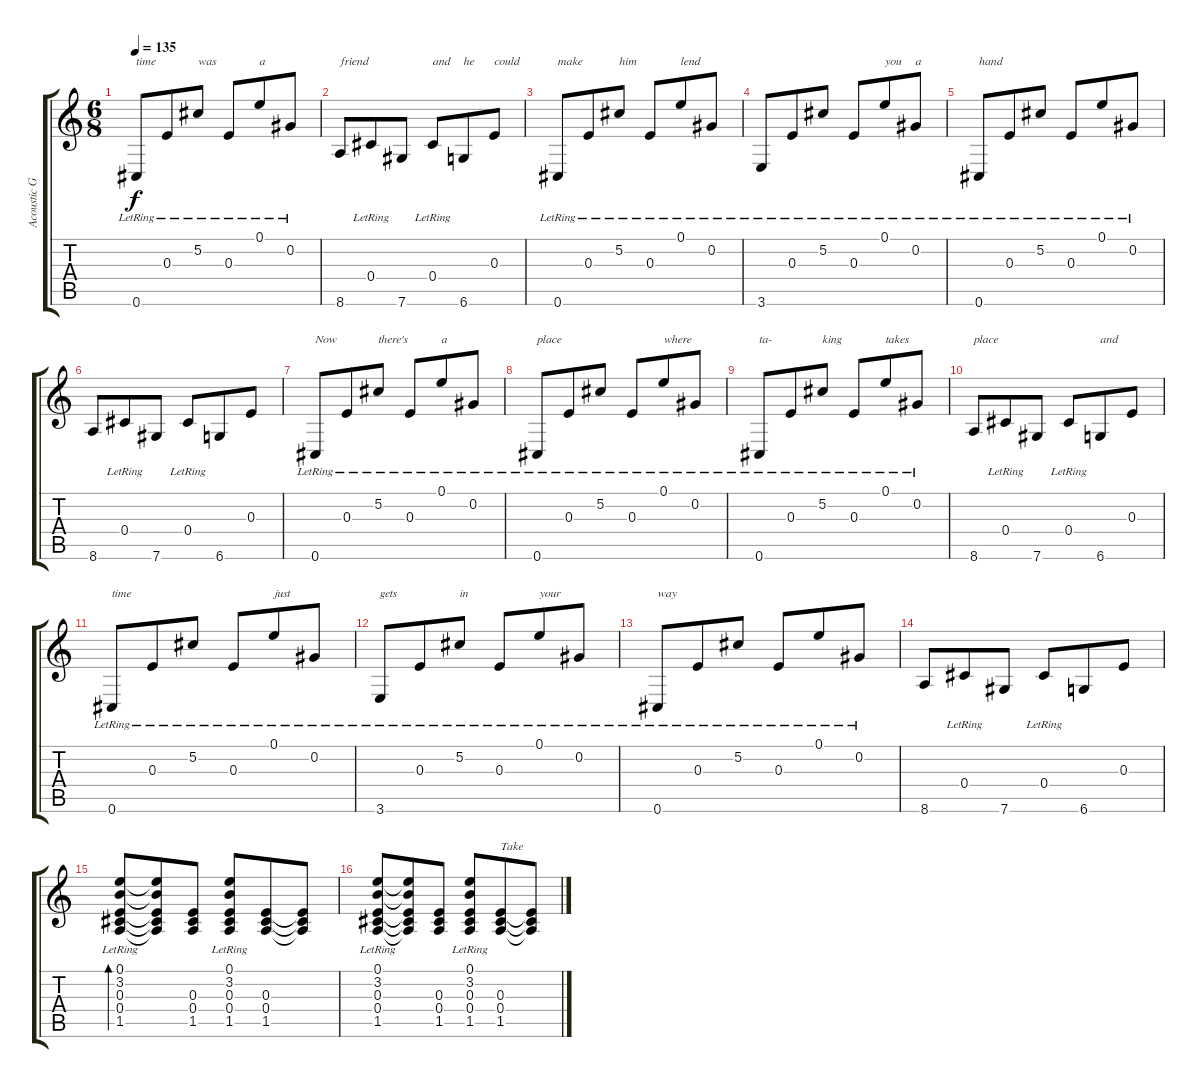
\track ("Acoustic Guitar" "Acoustic G") {instrument acousticguitarsteel}
\staff {score tabs}
\tuning (E4 Ab3 E3 Db3 Ab2 Db2) {hide}
\ts (6 8)
\tempo 135
\clef g2
\ks c
0.6{lr}.8{txt "time" dy f} 0.3{lr}.8 5.2{lr}.8{txt "was"} 0.3{lr}.8 0.1{lr}.8{txt "a"} 0.2{lr}.8 |
8.6.8{txt "friend"} 0.4{lr}.8 7.6.8 0.4{lr}.8{txt "and"} 6.6.8{txt "he"} 0.3.8{txt "could"} |
0.6{lr}.8{txt "make"} 0.3{lr}.8 5.2{lr}.8{txt "him"} 0.3{lr}.8 0.1{lr}.8{txt "lend"} 0.2{lr}.8 |
3.6{lr}.8 0.3{lr}.8 5.2{lr}.8 0.3{lr}.8 0.1{lr}.8{txt "you"} 0.2{lr}.8{txt "a"} |
0.6{lr}.8{txt "hand"} 0.3{lr}.8 5.2{lr}.8 0.3{lr}.8 0.1{lr}.8 0.2{lr}.8 |
8.6.8 0.4{lr}.8 7.6.8 0.4{lr}.8 6.6.8 0.3.8 |
0.6{lr}.8{txt "Now"} 0.3{lr}.8 5.2{lr}.8{txt "there's"} 0.3{lr}.8 0.1{lr}.8{txt "a"} 0.2{lr}.8 |
0.6{lr}.8{txt "place"} 0.3{lr}.8 5.2{lr}.8 0.3{lr}.8 0.1{lr}.8{txt "where"} 0.2{lr}.8 |
0.6{lr}.8{txt "ta-"} 0.3{lr}.8 5.2{lr}.8{txt "king"} 0.3{lr}.8 0.1{lr}.8{txt "takes"} 0.2{lr}.8 |
8.6.8{txt "place"} 0.4{lr}.8 7.6.8 0.4{lr}.8 6.6.8{txt "and"} 0.3.8 |
0.6{lr}.8{txt "time"} 0.3{lr}.8 5.2{lr}.8 0.3{lr}.8 0.1{lr}.8{txt "just"} 0.2{lr}.8 |
3.6{lr}.8{txt "gets"} 0.3{lr}.8 5.2{lr}.8{txt "in"} 0.3{lr}.8 0.1{lr}.8{txt "your"} 0.2{lr}.8 |
0.6{lr}.8{txt "way"} 0.3{lr}.8 5.2{lr}.8 0.3{lr}.8 0.1{lr}.8 0.2{lr}.8 |
8.6.8 0.4{lr}.8 7.6.8 0.4{lr}.8 6.6.8 0.3.8 |
(0.1{lr} 3.2{lr} 0.3{lr} 0.4{lr} 1.5{lr}).8{bd 60} (0.1{t} 3.2{t} 0.3{t} 0.4{t} 1.5{t}).8 (0.3 0.4 1.5).8 (0.1{lr} 3.2{lr} 0.3 0.4 1.5).8 (0.3 0.4 1.5).8 (0.3{t} 0.4{t} 1.5{t}).8 |
(0.1{lr} 3.2{lr} 0.3 0.4 1.5).8 (0.1{t} 3.2{t} 0.3{t} 0.4{t} 1.5{t}).8 (0.3 0.4 1.5).8 (0.1{lr} 3.2{lr} 0.3 0.4 1.5).8 (0.3 0.4 1.5).8{txt "Take"} (0.3{t} 0.4{t} 1.5{t}).8
